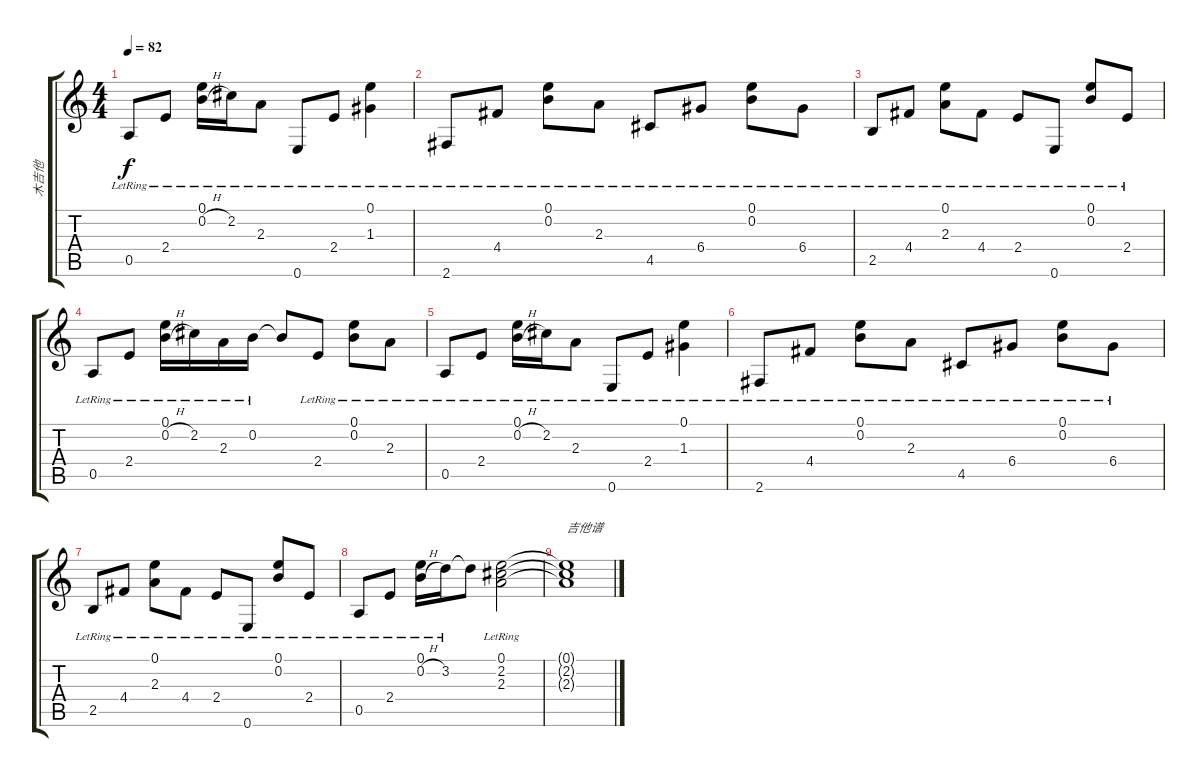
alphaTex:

\track ("木吉他" "木吉他") {instrument acousticguitarsteel}
\staff {score tabs}
\tuning (E4 B3 G3 D3 A2 E2) {hide}
\ts (4 4)
\tempo 82
\clef g2
\ks c
0.5{lr}.8{dy f} 2.4{lr}.8 (0.1{lr} 0.2{h lr}).16 2.2{lr}.16 2.3{lr}.8 0.6{lr}.8 2.4{lr}.8 (0.1{lr} 1.3{lr}).4 |
2.6{lr}.8 4.4{lr}.8 (0.1{lr} 0.2{lr}).8 2.3{lr}.8 4.5{lr}.8 6.4{lr}.8 (0.1{lr} 0.2{lr}).8 6.4{lr}.8 |
2.5{lr}.8 4.4{lr}.8 (0.1{lr} 2.3{lr}).8 4.4{lr}.8 2.4{lr}.8 0.6{lr}.8 (0.1{lr} 0.2{lr}).8 2.4{lr}.8 |
0.5{lr}.8 2.4{lr}.8 (0.1{lr} 0.2{h}).16 2.2{lr}.16 2.3{lr}.16 0.2{lr}.16 0.2{t}.8 2.4{lr}.8 (0.1{lr} 0.2{lr}).8 2.3{lr}.8 |
0.5{lr}.8 2.4{lr}.8 (0.1{lr} 0.2{h lr}).16 2.2{lr}.16 2.3{lr}.8 0.6{lr}.8 2.4{lr}.8 (0.1{lr} 1.3{lr}).4 |
2.6{lr}.8 4.4{lr}.8 (0.1{lr} 0.2{lr}).8 2.3{lr}.8 4.5{lr}.8 6.4{lr}.8 (0.1{lr} 0.2{lr}).8 6.4{lr}.8 |
2.5{lr}.8 4.4{lr}.8 (0.1{lr} 2.3{lr}).8 4.4{lr}.8 2.4{lr}.8 0.6{lr}.8 (0.1{lr} 0.2{lr}).8 2.4{lr}.8 |
0.5{lr}.8 2.4{lr}.8 (0.1{lr} 0.2{h}).16 3.2{lr}.16 3.2{t}.8 (0.1{lr} 2.2{lr} 2.3{lr}).2 |
(0.1{t} 2.2{t} 2.3{t}).1{txt "吉他谱"}
